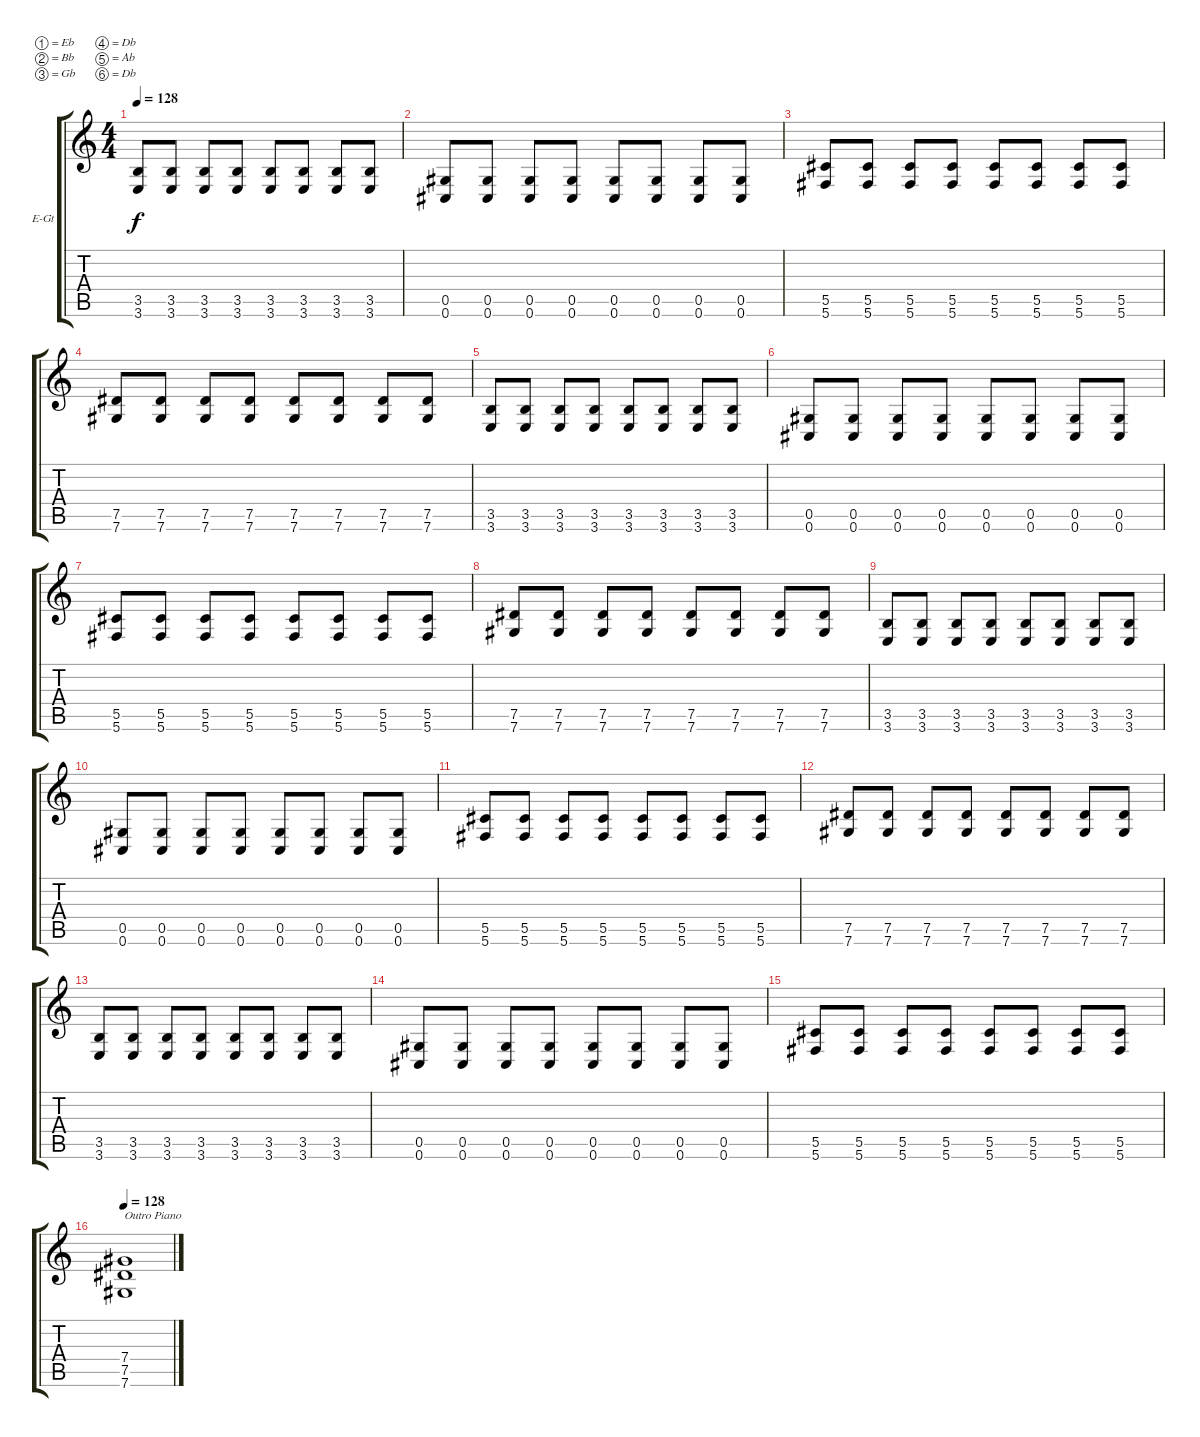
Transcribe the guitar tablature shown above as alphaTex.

\bracketExtendMode groupsimilarinstruments
\firstSystemTrackNameOrientation horizontal
\otherSystemsTrackNameOrientation horizontal
\track ("Guitar II" "E-Gt") {instrument distortionguitar}
\staff {score tabs}
\tuning (Eb4 Bb3 Gb3 Db3 Ab2 Db2)
\ts (4 4)
\tempo 128
\clef g2
\ks c
(3.5 3.6).8{dy f} (3.5 3.6).8 (3.5 3.6).8 (3.5 3.6).8 (3.5 3.6).8 (3.5 3.6).8 (3.5 3.6).8 (3.5 3.6).8 |
(0.5 0.6).8 (0.5 0.6).8 (0.5 0.6).8 (0.5 0.6).8 (0.5 0.6).8 (0.5 0.6).8 (0.5 0.6).8 (0.5 0.6).8 |
(5.5 5.6).8 (5.5 5.6).8 (5.5 5.6).8 (5.5 5.6).8 (5.5 5.6).8 (5.5 5.6).8 (5.5 5.6).8 (5.5 5.6).8 |
(7.5 7.6).8 (7.5 7.6).8 (7.5 7.6).8 (7.5 7.6).8 (7.5 7.6).8 (7.5 7.6).8 (7.5 7.6).8 (7.5 7.6).8 |
(3.5 3.6).8 (3.5 3.6).8 (3.5 3.6).8 (3.5 3.6).8 (3.5 3.6).8 (3.5 3.6).8 (3.5 3.6).8 (3.5 3.6).8 |
(0.5 0.6).8 (0.5 0.6).8 (0.5 0.6).8 (0.5 0.6).8 (0.5 0.6).8 (0.5 0.6).8 (0.5 0.6).8 (0.5 0.6).8 |
(5.5 5.6).8 (5.5 5.6).8 (5.5 5.6).8 (5.5 5.6).8 (5.5 5.6).8 (5.5 5.6).8 (5.5 5.6).8 (5.5 5.6).8 |
(7.5 7.6).8 (7.5 7.6).8 (7.5 7.6).8 (7.5 7.6).8 (7.5 7.6).8 (7.5 7.6).8 (7.5 7.6).8 (7.5 7.6).8 |
(3.5 3.6).8 (3.5 3.6).8 (3.5 3.6).8 (3.5 3.6).8 (3.5 3.6).8 (3.5 3.6).8 (3.5 3.6).8 (3.5 3.6).8 |
(0.5 0.6).8 (0.5 0.6).8 (0.5 0.6).8 (0.5 0.6).8 (0.5 0.6).8 (0.5 0.6).8 (0.5 0.6).8 (0.5 0.6).8 |
(5.5 5.6).8 (5.5 5.6).8 (5.5 5.6).8 (5.5 5.6).8 (5.5 5.6).8 (5.5 5.6).8 (5.5 5.6).8 (5.5 5.6).8 |
(7.5 7.6).8 (7.5 7.6).8 (7.5 7.6).8 (7.5 7.6).8 (7.5 7.6).8 (7.5 7.6).8 (7.5 7.6).8 (7.5 7.6).8 |
(3.5 3.6).8 (3.5 3.6).8 (3.5 3.6).8 (3.5 3.6).8 (3.5 3.6).8 (3.5 3.6).8 (3.5 3.6).8 (3.5 3.6).8 |
(0.5 0.6).8 (0.5 0.6).8 (0.5 0.6).8 (0.5 0.6).8 (0.5 0.6).8 (0.5 0.6).8 (0.5 0.6).8 (0.5 0.6).8 |
(5.5 5.6).8 (5.5 5.6).8 (5.5 5.6).8 (5.5 5.6).8 (5.5 5.6).8 (5.5 5.6).8 (5.5 5.6).8 (5.5 5.6).8 |
\tempo 128
(7.4 7.5 7.6).1{txt "Outro Piano"}
